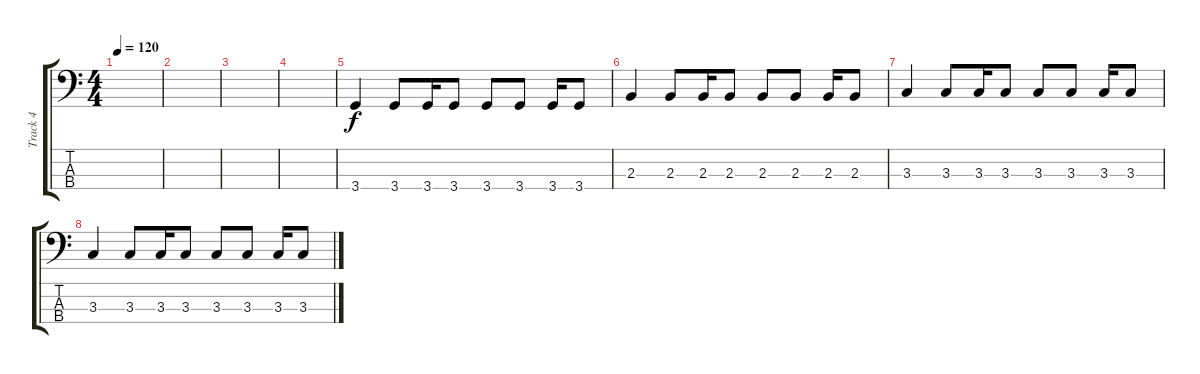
\track ("Track 4" "Track 4") {instrument electricbassfinger}
\staff {score tabs}
\tuning (G2 D2 A1 E1) {hide}
\ts (4 4)
\tempo 120
\clef f4
\ks c
|
|
|
|
3.4.4 3.4.8 3.4.16 3.4.8 3.4.8 3.4.8 3.4.16 3.4.8 |
2.3.4 2.3.8 2.3.16 2.3.8 2.3.8 2.3.8 2.3.16 2.3.8 |
3.3.4 3.3.8 3.3.16 3.3.8 3.3.8 3.3.8 3.3.16 3.3.8 |
3.3.4 3.3.8 3.3.16 3.3.8 3.3.8 3.3.8 3.3.16 3.3.8
